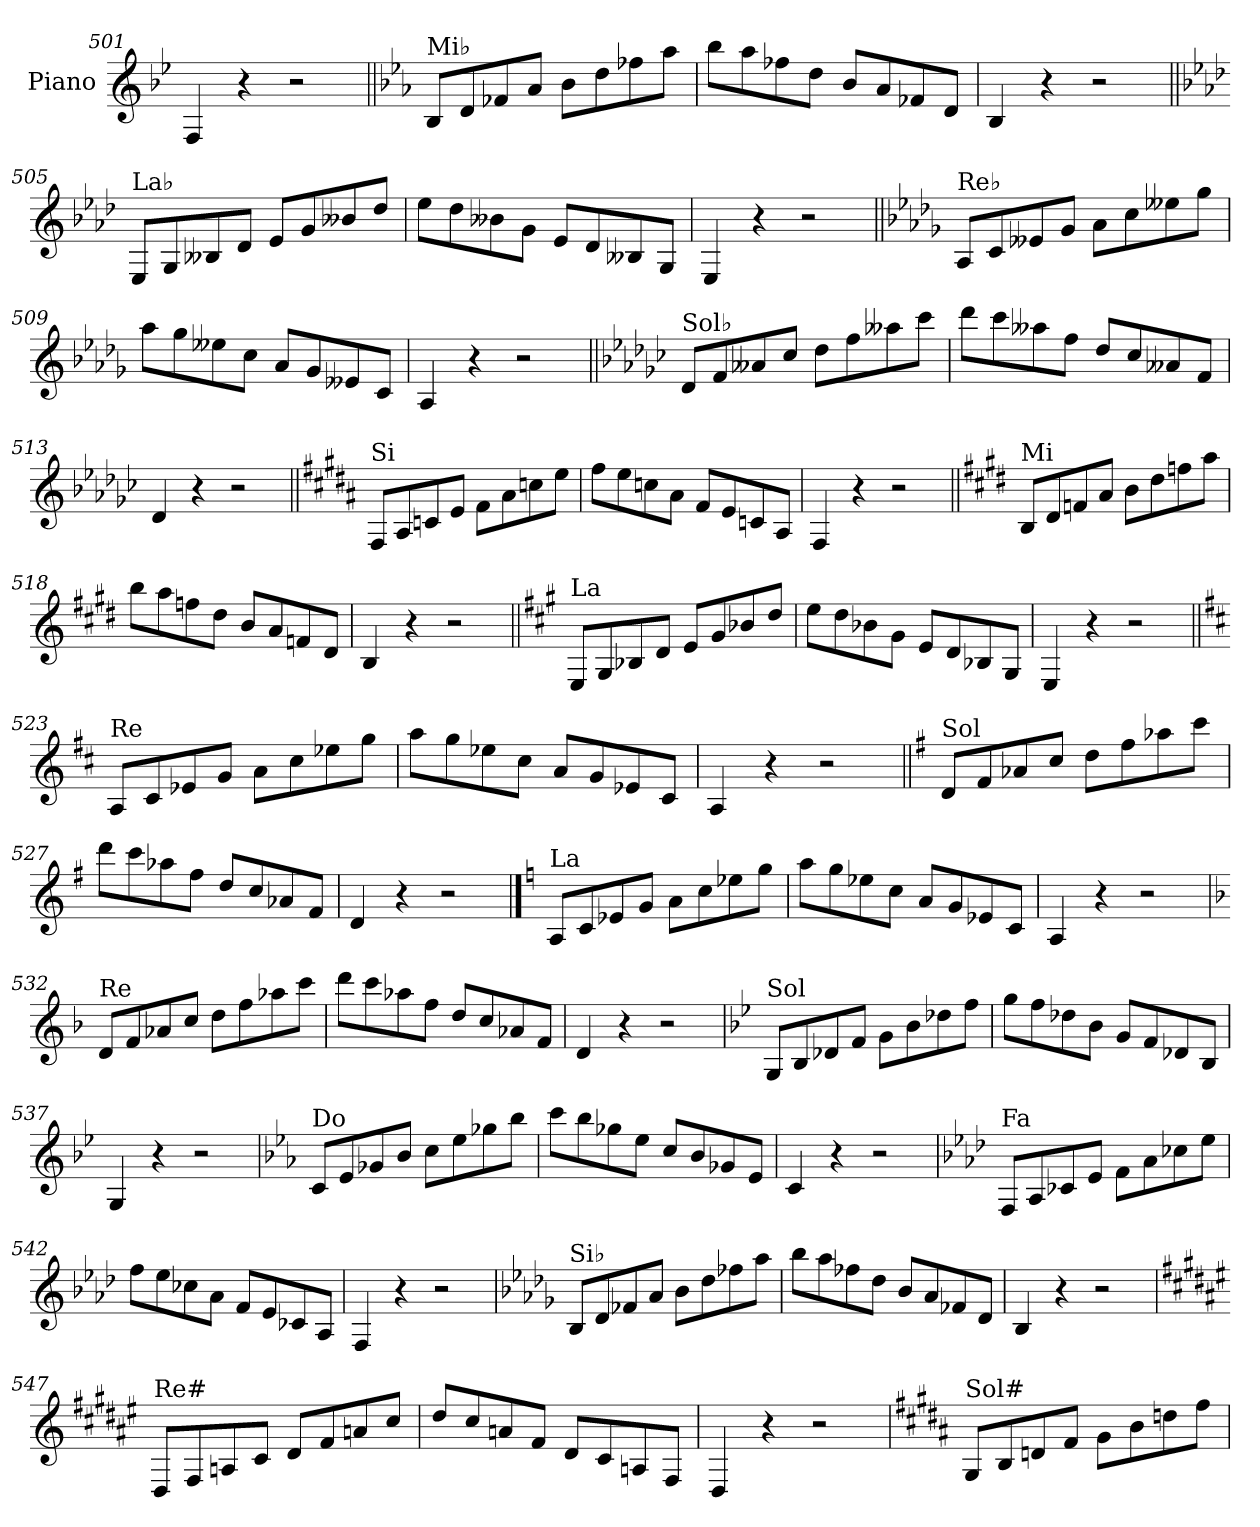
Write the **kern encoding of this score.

**kern
*part1
*staff1
*I"Piano
*I'Pno.
*clefG2
*k[b-e-]
=501
4F/
4r
2r
=502||
*k[b-e-a-]
!LO:TX:a:t=Mi♭
8B-/L
8d/
8f-X/
8a-/J
8b-\L
8dd\
8ff-X\
8aa-\J
=503
8bb-\L
8aa-\
8ff-X\
8dd\J
8b-/L
8a-/
8f-X/
8d/J
=504
4B-/
4r
2r
!!LO:LB:g=z
=505||
*k[b-e-a-d-]
!LO:TX:a:t=La♭
8E-/L
8G/
8B--X/
8d-/J
8e-/L
8g/
8b--X/
8dd-/J
=506
8ee-\L
8dd-\
8b--X\
8g\J
8e-/L
8d-/
8B--X/
8G/J
=507
4E-/
4r
2r
=508||
*k[b-e-a-d-g-]
!LO:TX:a:t=Re♭
8A-/L
8c/
8e--X/
8g-/J
8a-\L
8cc\
8ee--X\
8gg-\J
=509
8aa-\L
8gg-\
8ee--X\
8cc\J
8a-/L
8g-/
8e--X/
8c/J
=510
4A-/
4r
2r
!!LO:LB:g=z
=511||
*k[b-e-a-d-g-c-]
!LO:TX:a:t=Sol♭
8d-/L
8f/
8a--X/
8cc-/J
8dd-\L
8ff\
8aa--X\
8ccc-\J
=512
8ddd-\L
8ccc-\
8aa--X\
8ff\J
8dd-/L
8cc-/
8a--X/
8f/J
=513
4d-/
4r
2r
=514||
*k[f#c#g#d#a#]
!LO:TX:a:t=Si
8F#/L
8A#/
8cn/
8e/J
8f#\L
8a#\
8ccn\
8ee\J
=515
8ff#\L
8ee\
8ccn\
8a#\J
8f#/L
8e/
8cn/
8A#/J
=516
4F#/
4r
2r
!!LO:LB:g=z
=517||
*k[f#c#g#d#]
!LO:TX:a:t=Mi
8B/L
8d#/
8fn/
8a/J
8b\L
8dd#\
8ffn\
8aa\J
=518
8bb\L
8aa\
8ffn\
8dd#\J
8b/L
8a/
8fn/
8d#/J
=519
4B/
4r
2r
=520||
*k[f#c#g#]
!LO:TX:a:t=La
8E/L
8G#/
8B-X/
8d/J
8e/L
8g#/
8b-X/
8dd/J
=521
8ee\L
8dd\
8b-X\
8g#\J
8e/L
8d/
8B-X/
8G#/J
=522
4E/
4r
2r
!!LO:LB:g=z
=523||
*k[f#c#]
!LO:TX:a:t=Re
8A/L
8c#/
8e-X/
8g/J
8a\L
8cc#\
8ee-X\
8gg\J
=524
8aa\L
8gg\
8ee-X\
8cc#\J
8a/L
8g/
8e-X/
8c#/J
=525
4A/
4r
2r
=526||
*k[f#]
!LO:TX:a:t=Sol
8d/L
8f#/
8a-X/
8cc/J
8dd\L
8ff#\
8aa-X\
8ccc\J
=527
8ddd\L
8ccc\
8aa-X\
8ff#\J
8dd/L
8cc/
8a-X/
8f#/J
=528
4d/
4r
2r
!!LO:PB:g=z
==529
*k[]
!LO:TX:a:t=La
8A/L
8c/
8e-X/
8g/J
8a\L
8cc\
8ee-X\
8gg\J
=530
8aa\L
8gg\
8ee-X\
8cc\J
8a/L
8g/
8e-X/
8c/J
=531
4A/
4r
2r
=532
*k[b-]
!LO:TX:a:t=Re
8d/L
8f/
8a-X/
8cc/J
8dd\L
8ff\
8aa-X\
8ccc\J
=533
8ddd\L
8ccc\
8aa-X\
8ff\J
8dd/L
8cc/
8a-X/
8f/J
=534
4d/
4r
2r
!!LO:LB:g=z
=535
*k[b-e-]
!LO:TX:a:t=Sol
8G/L
8B-/
8d-X/
8f/J
8g\L
8b-\
8dd-X\
8ff\J
=536
8gg\L
8ff\
8dd-X\
8b-\J
8g/L
8f/
8d-X/
8B-/J
=537
4G/
4r
2r
=538
*k[b-e-a-]
!LO:TX:a:t=Do
8c/L
8e-/
8g-X/
8b-/J
8cc\L
8ee-\
8gg-X\
8bb-\J
=539
8ccc\L
8bb-\
8gg-X\
8ee-\J
8cc/L
8b-/
8g-X/
8e-/J
=540
4c/
4r
2r
!!LO:LB:g=z
=541
*k[b-e-a-d-]
!LO:TX:a:t=Fa
8F/L
8A-/
8c-X/
8e-/J
8f\L
8a-\
8cc-X\
8ee-\J
=542
8ff\L
8ee-\
8cc-X\
8a-\J
8f/L
8e-/
8c-X/
8A-/J
=543
4F/
4r
2r
=544
*k[b-e-a-d-g-]
!LO:TX:a:t=Si♭
8B-/L
8d-/
8f-X/
8a-/J
8b-\L
8dd-\
8ff-X\
8aa-\J
=545
8bb-\L
8aa-\
8ff-X\
8dd-\J
8b-/L
8a-/
8f-X/
8d-/J
=546
4B-/
4r
2r
!!LO:LB:g=z
=547
*k[f#c#g#d#a#e#]
!LO:TX:a:t=Re#
8D#/L
8F#/
8An/
8c#/J
8d#/L
8f#/
8an/
8cc#/J
=548
8dd#/L
8cc#/
8an/
8f#/J
8d#/L
8c#/
8An/
8F#/J
=549
4D#/
4r
2r
=550
*k[f#c#g#d#a#]
!LO:TX:a:t=Sol#
8G#/L
8B/
8dn/
8f#/J
8g#\L
8b\
8ddn\
8ff#\J
=
*-
